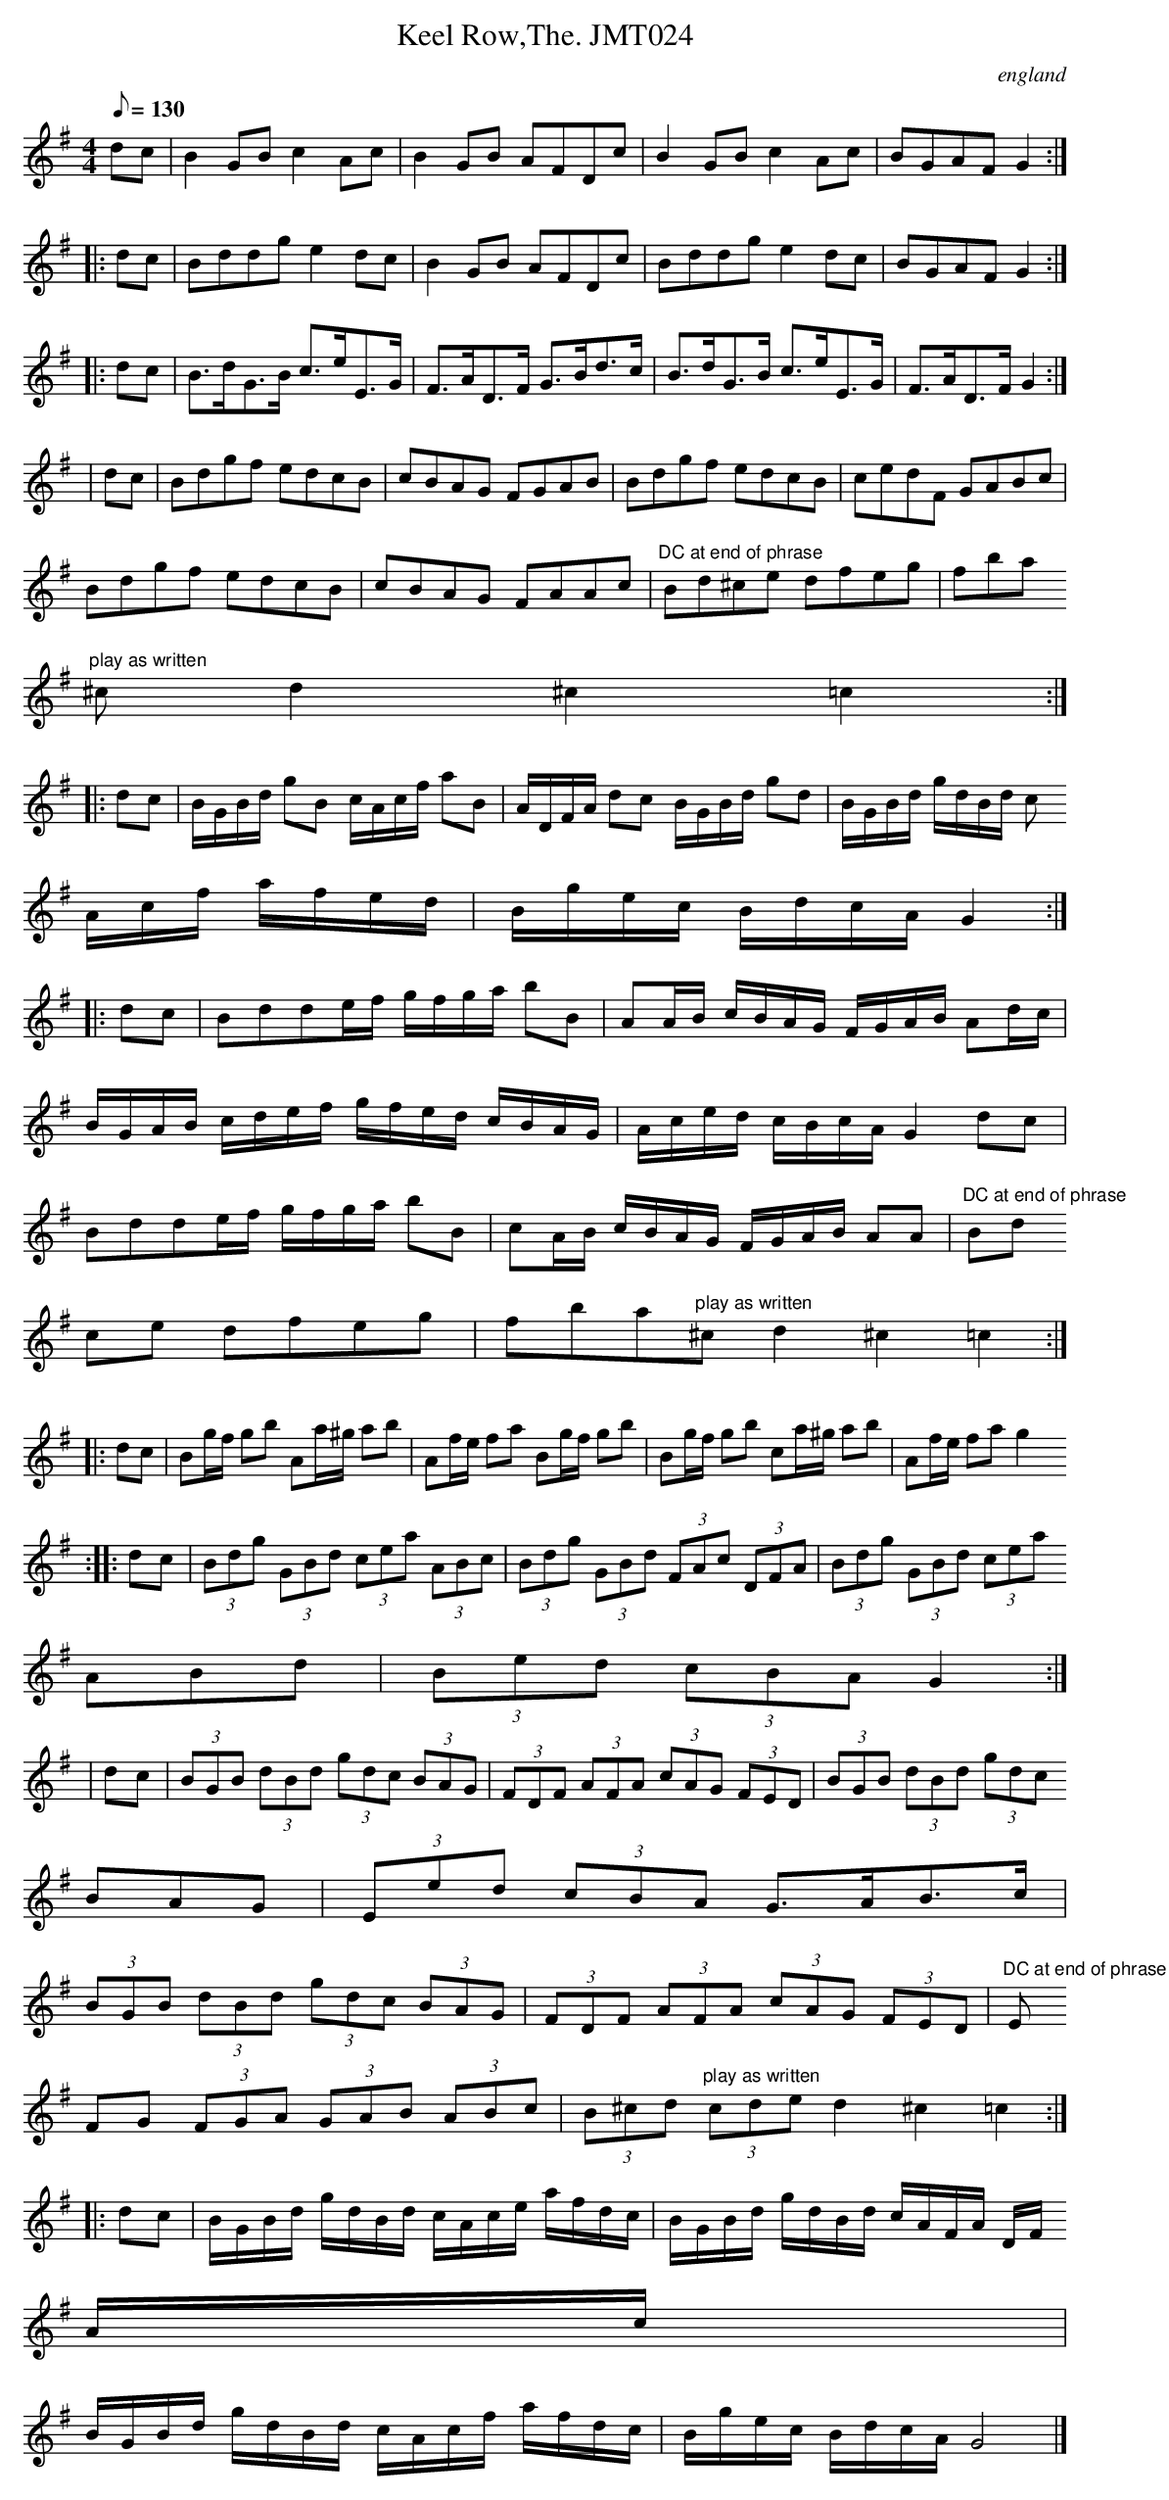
X:1
T:Keel Row,The. JMT024
O:england
M:4/4
L:1/8
Q:130
K:G
dc|B2GBc2Ac|B2GB AFDc|B2GBc2Ac|BGAFG2:|
|:dc|B-dd-ge2dc|B2GB AFDc|B-dd-ge2dc|BGAFG2:|
|:dc|B>dG>B c>eE>G|F>AD>F G>Bd>c|B>dG>B c>eE>G|F>AD>FG2:|
|dc|Bdgf edcB|cBAG FGAB|Bdgf edcB|cedF GABc|
Bdgf edcB|cBAG FAAc|"DC at end of phrase"Bd^ce dfeg|fba"play as written"
^cd2^c2=c2:|
|:dc|B/G/B/d/ gB c/A/c/f/ aB|A/D/F/A/ dc B/G/B/d/ gd|B/G/B/d/ g/d/B/d/ c
/A/c/f/ a/f/e/d/|B/g/e/c/ B/d/c/A/G2:|
|:dc|Bdde/f/ g/f/g/a/ bB|AA/B/ c/B/A/G/ F/G/A/B/ Ad/c/|
B/G/A/B/ c/d/e/f/ g/f/e/d/ c/B/A/G/|A/c/e/d/ c/B/c/A/ G2dc|
Bdde/f/ g/f/g/a/ bB|cA/B/ c/B/A/G/ F/G/A/B/ AA|"DC at end of phrase"Bd^
ce dfeg|fba"play as written"^cd2^c2=c2:|
|:dc|Bg/f/ gb Aa/^g/ ab|Af/e/ fa Bg/f/ gb| Bg/f/ gb ca/^g/ ab|Af/e/ fag2
:|
|:dc|(3Bdg (3GBd (3cea (3ABc|(3Bdg (3GBd (3FAc (3DFA|(3Bdg (3GBd (3cea (
3ABd|(3Bed (3cBA G2:|
|dc|(3BGB (3dBd (3gdc (3BAG|(3FDF (3AFA (3cAG (3FED|(3BGB (3dBd (3gdc (3
BAG|(3Eed (3cBA G>AB>c|
(3BGB (3dBd (3gdc (3BAG|(3FDF (3AFA (3cAG (3FED|"DC at end of phrase"(3E
FG (3FGA (3GAB (3ABc|(3B^cd"play as written" (3cded2^c2=c2:|
|:dc|B/G/B/d/ g/d/B/d/ c/A/c/e/ a/f/d/c/|B/G/B/d/ g/d/B/d/ c/A/F/A/ D/F/
A/c/|
B/G/B/d/ g/d/B/d/ c/A/c/f/ a/f/d/c/|B/g/e/c/ B/d/c/A/ G4|]
